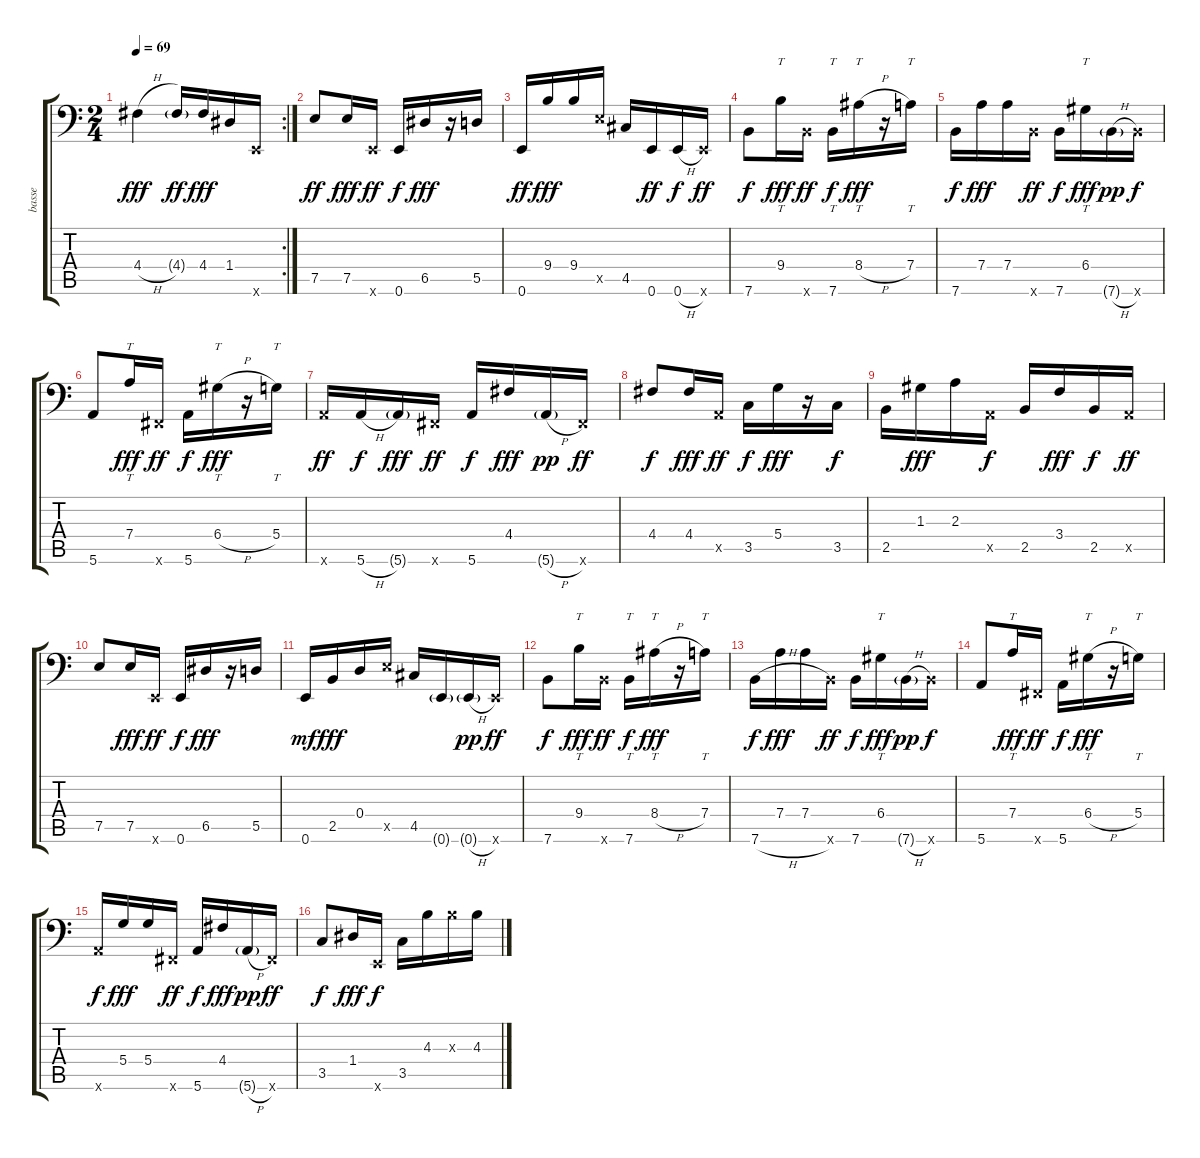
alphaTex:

\track ("basse" "basse") {instrument electricbassfinger}
\staff {score tabs}
\tuning (E3 B2 G2 D2 A1 E1) {hide}
\rc 2
\ts (2 4)
\tempo 69
\clef f4
\ks c
4.4{h}.4{dy fff} 4.4{g}.16{dy ff} 4.4.16{dy fff} 1.4.16 0.6{x}.16 |
7.5.8{dy ff} 7.5.16{dy fff} 0.6{x}.16{dy ff} 0.6.16{dy f} 6.5.16{dy fff} r.16 5.5.16 |
0.6.16{dy ff} 9.4.16{dy fff} 9.4.16 7.5{x}.16 4.5.16 0.6.16{dy ff} 0.6{h}.16{dy f} 0.6{x}.16{dy ff} |
7.6.8{dy f} 9.4.16{tt dy fff} 7.6{x}.16{dy ff} 7.6.16{tt dy f} 8.4{h}.16{tt dy fff} r.16 7.4.16{tt} |
7.6.16{dy f} 7.4.16{dy fff} 7.4.16 7.6{x}.16{dy ff} 7.6.16{dy f} 6.4.16{tt dy fff} 7.6{h g}.16{dy pp} 7.6{x}.16{dy f} |
5.6.8 7.4.16{tt dy fff} 2.6{x}.16{dy ff} 5.6.16{dy f} 6.4{h}.16{tt dy fff} r.16 5.4.16{tt} |
5.6{x}.16{dy ff} 5.6{h}.16{dy f} 5.6{g}.16{dy fff} 2.6{x}.16{dy ff} 5.6.16{dy f} 4.4.16{dy fff} 5.6{h g}.16{dy pp} 2.6{x}.16{dy ff} |
4.4.8{dy f} 4.4.16{dy fff} 0.5{x}.16{dy ff} 3.5.16{dy f} 5.4.16{dy fff} r.16 3.5.16{dy f} |
2.5.16 1.3.16{dy fff} 2.3.16 0.5{x}.16{dy f} 2.5.16 3.4.16{dy fff} 2.5.16{dy f} 0.5{x}.16{dy ff} |
7.5.8 7.5.16{dy fff} 0.6{x}.16{dy ff} 0.6.16{dy f} 6.5.16{dy fff} r.16 5.5.16 |
0.6.16{dy mf} 2.5.16{dy fff} 0.4.16 7.5{x}.16 4.5.16 0.6{g}.16 0.6{h g}.16{dy pp} 0.6{x}.16{dy ff} |
7.6.8{dy f} 9.4.16{tt dy fff} 7.6{x}.16{dy ff} 7.6.16{tt dy f} 8.4{h}.16{tt dy fff} r.16 7.4.16{tt} |
7.6{h}.16{dy f} 7.4.16{dy fff} 7.4.16 7.6{x}.16{dy ff} 7.6.16{dy f} 6.4.16{tt dy fff} 7.6{h g}.16{dy pp} 7.6{x}.16{dy f} |
5.6.8 7.4.16{tt dy fff} 2.6{x}.16{dy ff} 5.6.16{dy f} 6.4{h}.16{tt dy fff} r.16 5.4.16{tt} |
5.6{x}.16{dy f} 5.4.16{dy fff} 5.4.16 2.6{x}.16{dy ff} 5.6.16{dy f} 4.4.16{dy fff} 5.6{h g}.16{dy pp} 2.6{x}.16{dy ff} |
3.5.8{dy f} 1.4.16{dy fff} 0.6{x}.16{dy f} 3.5.16 4.3.16 4.3{x}.16 4.3.16
